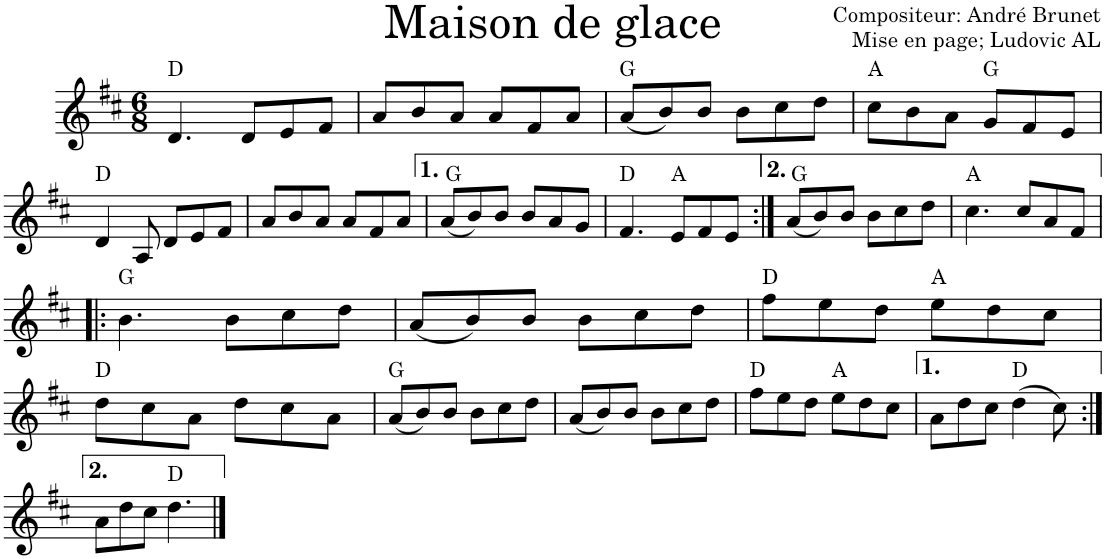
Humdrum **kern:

**kern	**harte
*part1	*part1
*staff1	*
*I"Voice	*
*I'V	*
*clefG2	*
*k[f#c#]	*
*M6/8	*
=1	=1
4.d/	D:maj
8d/L	.
8e/	.
8f#/J	.
=2	=2
8a/L	.
8b/	.
8a/J	.
8a/L	.
8f#/	.
8a/J	.
=3	=3
(<8a/L	G:maj
8b/)	.
8b/J	.
8b\L	.
8cc#\	.
8dd\J	.
=4	=4
8cc#\L	A:maj
8b\	.
8a\J	.
8g/L	G:maj
8f#/	.
8e/J	.
!!LO:LB:g=z
=5	=5
4d/	D:maj
8A/	.
8d/L	.
8e/	.
8f#/J	.
=6	=6
8a/L	.
8b/	.
8a/J	.
8a/L	.
8f#/	.
8a/J	.
=7	=7
(<8a/L	G:maj
8b/)	.
8b/J	.
8b/L	.
8a/	.
8g/J	.
=8	=8
4.f#/	D:maj
8e/L	A:maj
8f#/	.
8e/J	.
=9:|!	=9:|!
(<8a/L	G:maj
8b/)	.
8b/J	.
8b\L	.
8cc#\	.
8dd\J	.
=10	=10
4.cc#\	A:maj
8cc#/L	.
8a/	.
8f#/J	.
!!LO:LB:g=z
=11!|:	=11!|:
4.b\	G:maj
8b\L	.
8cc#\	.
8dd\J	.
=12	=12
(<8a/L	.
8b/)	.
8b/J	.
8b\L	.
8cc#\	.
8dd\J	.
=13	=13
8ff#\L	D:maj
8ee\	.
8dd\J	.
8ee\L	A:maj
8dd\	.
8cc#\J	.
!!LO:LB:g=z
=14	=14
8dd\L	D:maj
8cc#\	.
8a\J	.
8dd\L	.
8cc#\	.
8a\J	.
=15	=15
(<8a/L	G:maj
8b/)	.
8b/J	.
8b\L	.
8cc#\	.
8dd\J	.
=16	=16
(<8a/L	.
8b/)	.
8b/J	.
8b\L	.
8cc#\	.
8dd\J	.
=17	=17
8ff#\L	D:maj
8ee\	.
8dd\J	.
8ee\L	A:maj
8dd\	.
8cc#\J	.
=18	=18
8a\L	.
8dd\	.
8cc#\J	.
(>4dd\	D:maj
8cc#\)	.
!!LO:LB:g=z
=19:|!	=19:|!
8a\L	.
8dd\	.
8cc#\J	.
4.dd\	D:maj
==	==
*-	*-
